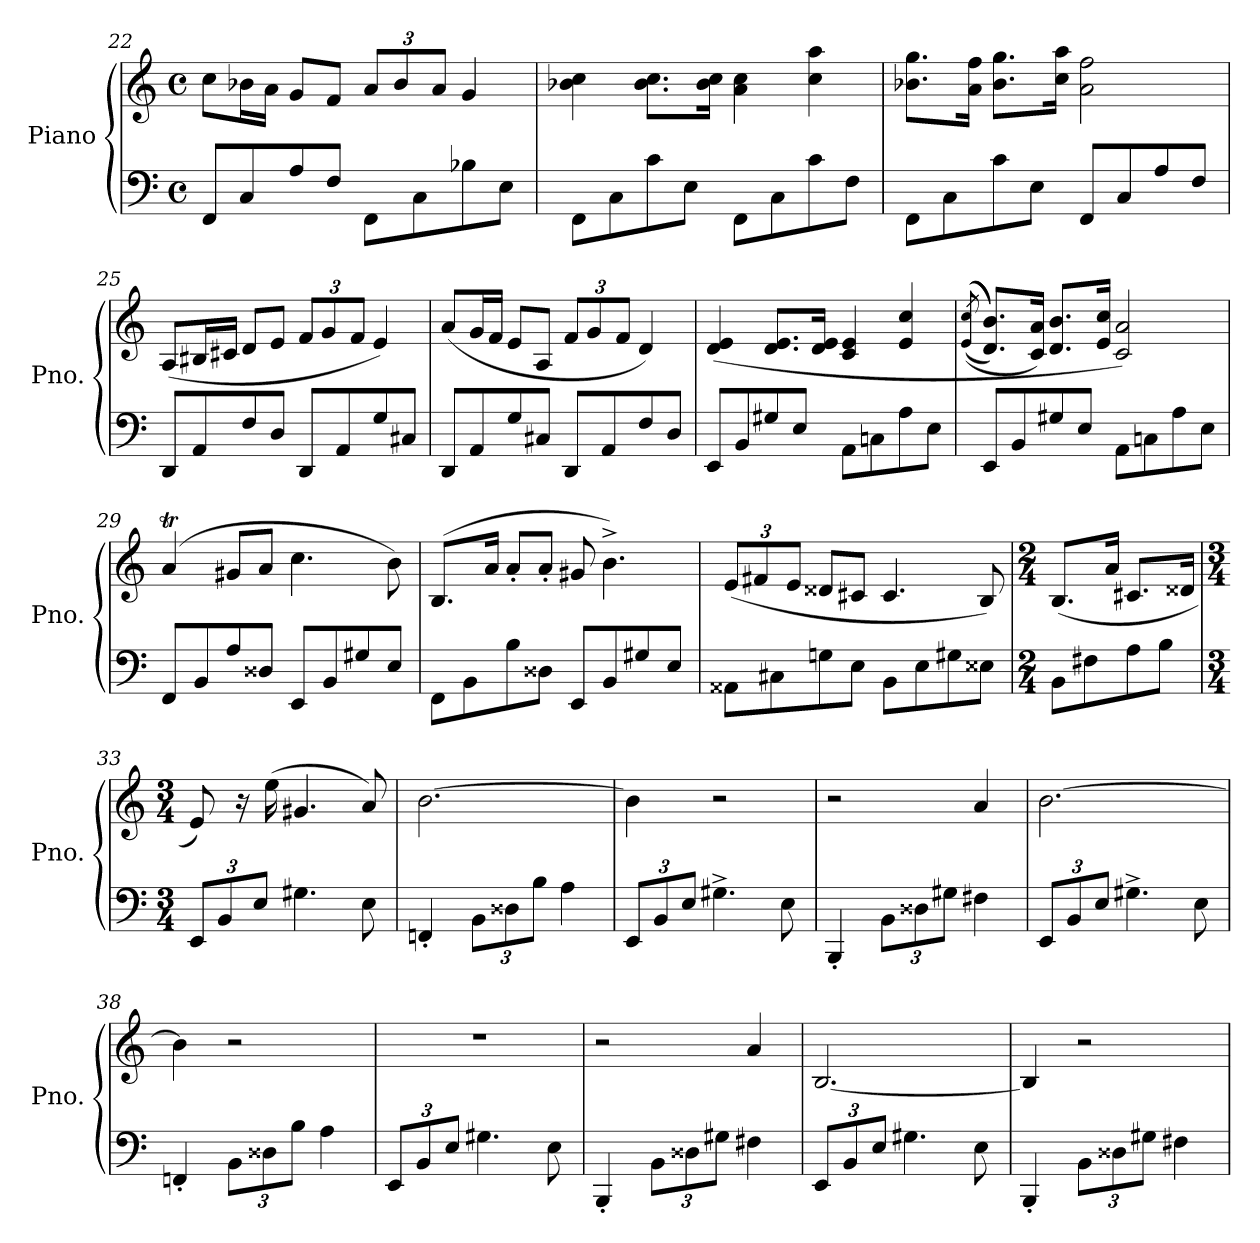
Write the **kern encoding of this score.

**kern	**kern
*part1	*part1
*staff2	*staff1
*I"Piano	*
*I'Pno.	*
!!LO:PB:g=z
*clefF4	*clefG2
*k[]	*k[]
*M4/4	*M4/4
*met(c)	*met(c)
=22	=22
8FF/L	8cc\L
8C/	16b-X\L
.	16a\JJ
8A/	8g/L
8F/J	8f/J
*	*Xbrackettup
8FF\L	12a/L
.	12b-/
8C\	.
.	12a/J
8B-X\	4g/
8E\J	.
=23	=23
8FF\L	4b-X\ 4cc\
8C\	.
8c\	8.b-\ 8.cc\L
8E\J	.
.	16b-\ 16cc\Jk
8FF\L	4a\ 4cc\
8C\	.
8c\	4cc\ 4aa\
8F\J	.
=24	=24
8FF\L	8.b-X\ 8.gg\L
8C\	.
.	16a\ 16ff\Jk
8c\	8.b-\ 8.gg\L
8E\J	.
.	16cc\ 16aa\Jk
8FF/L	2a\ 2ff\
8C/	.
8A/	.
8F/J	.
=25	=25
8DD/L	(<8A/L
8AA/	16B#X/L
.	16c#X/JJ
8F/	8d/L
8D/J	8e/J
8DD/L	12f/L
.	12g/
8AA/	.
.	12f/J
8G/	4e/)
8C#X/J	.
!!LO:LB:g=z
=26	=26
8DD/L	(<8a/L
8AA/	16g/L
.	16f/JJ
8G/	8e/L
8C#X/J	8A/J
8DD/L	12f/L
.	12g/
8AA/	.
.	12f/J
8F/	4d/)
8D/J	.
=27	=27
8EE/L	(>4d/ 4e/
8BB/	.
8G#X/	8.d/ 8.e/L
8E/J	.
.	16d/ 16e/Jk
8AA\L	4c/ 4e/
8Cn\	.
8A\	4e/ 4cc/
8E\J	.
=28	=28
.	(<(<(<(<8qe/ 8qcc/
8EE/L	8.d/ 8.b/L)))
8BB/	.
.	16c/ 16a/Jk)
8G#X/	8.d/ 8.b/L
8E/J	.
.	16e/ 16cc/Jk
8AA\L	2c/ 2a/)
8Cn\	.
8A\	.
8E\J	.
=29	=29
8FF/L	(>4aT/
8BB/	.
8A/	8g#X/L
8D##X/J	8a/J
8EE/L	4.cc\
8BB/	.
8G#X/	.
8E/J	8b\)
!!LO:LB:g=z
=30	=30
8FF\L	(>8.B/L
8BB\	.
.	16a/Jk
8B\	8a'/L
8D##X\J	8a'/J
8EE/L	8g#X/
8BB/	4.b^\)
8G#X/	.
8E/J	.
=31	=31
8AA##X\L	(<12e/L
.	12f#X/
8C#X\	.
.	12e/J
8Gn\	8d##X/L
8E\J	8c#X/J
8BB\L	4.c#/
8E\	.
8G#X\	.
8E##X\J	8B/)
=32	=32
*M2/4	*M2/4
8BB\L	(<8.B/L
8F#X\	.
.	16a/Jk
8A\	8.c#X/L
8B\J	.
.	16d##X/Jk
!!LO:LB:g=z
=33	=33
*M3/4	*M3/4
*Xbrackettup	*
12EE/L	8e/)
12BB/	.
.	16r
12E/J	.
.	(>16ee\
4.G#X\	4.g#X/
8E\	8a/)
=34	=34
4FFn'/	[2.b\
12BB\L	.
12D##X\	.
12B\J	.
4A\	.
=35	=35
12EE/L	4b\]
12BB/	.
12E/J	.
4.G#X^\	2r
8E\	.
=36	=36
4BBB'/	2r
12BB\L	.
12D##X\	.
12G#X\J	.
4F#X\	4a/
=37	=37
12EE/L	[2.b\
12BB/	.
12E/J	.
4.G#X^\	.
8E\	.
=38	=38
4FFn'/	4b\]
12BB\L	2r
12D##X\	.
12B\J	.
4A\	.
!!LO:LB:g=z
=39	=39
12EE/L	2.r
12BB/	.
12E/J	.
4.G#X\	.
8E\	.
=40	=40
4BBB'/	2r
12BB\L	.
12D##X\	.
12G#X\J	.
4F#X\	4a/
=41	=41
12EE/L	[2.B/
12BB/	.
12E/J	.
4.G#X\	.
8E\	.
=42	=42
4BBB'/	4B/]
12BB\L	2r
12D##X\	.
12G#X\J	.
4F#X\	.
=	=
*-	*-
